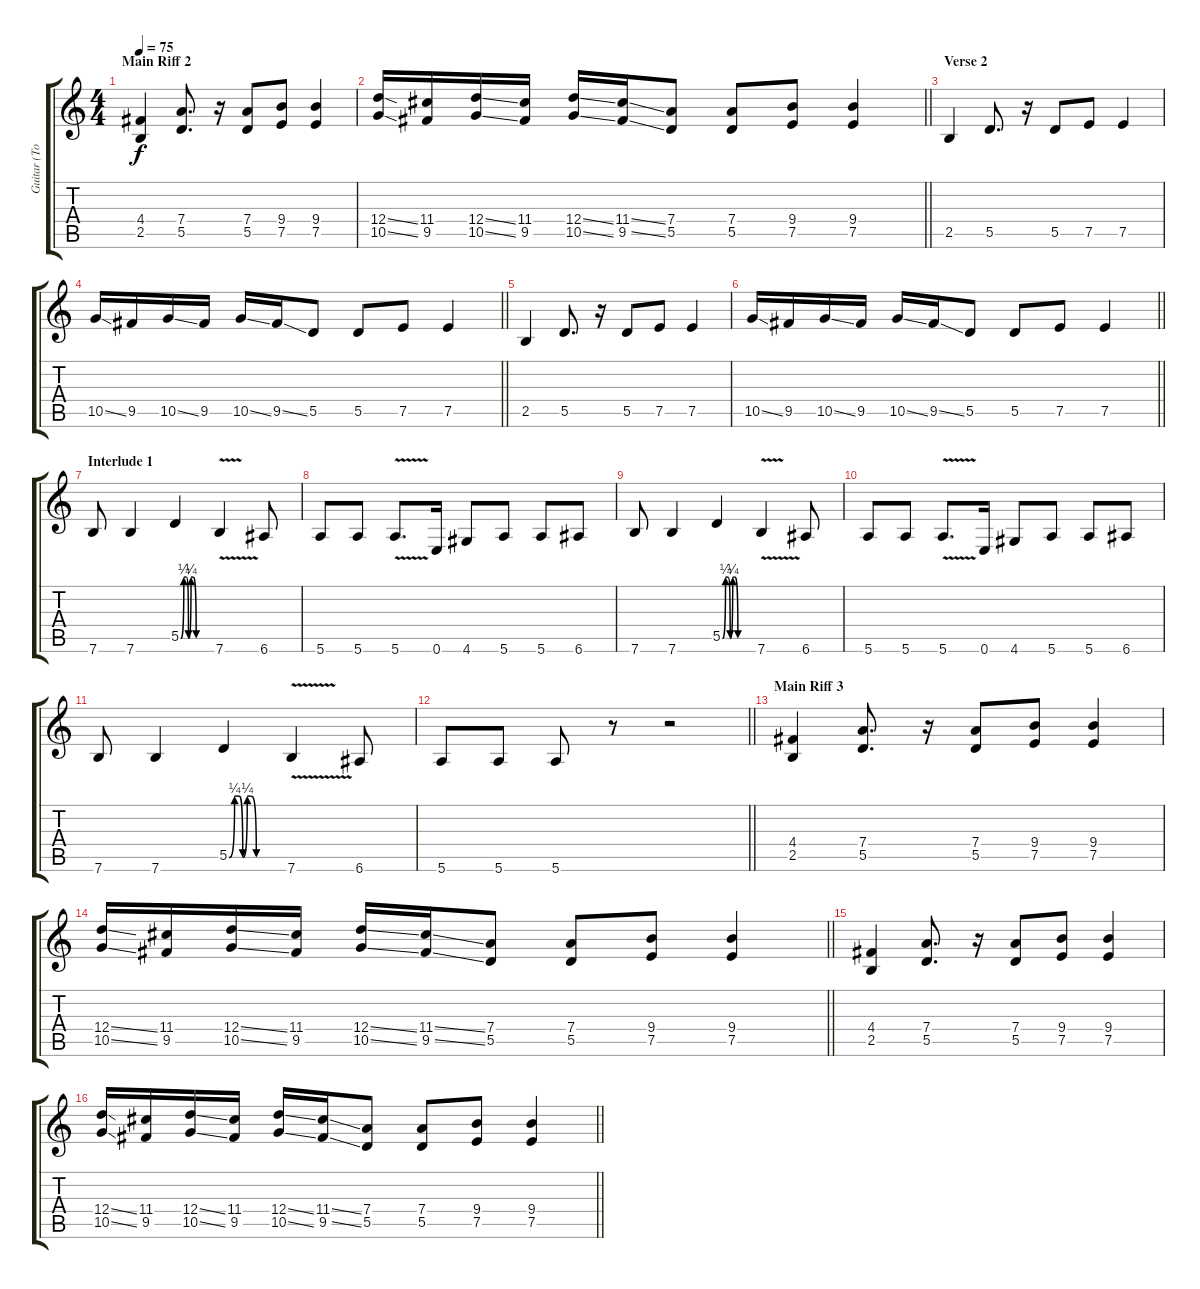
\track ("Guitar (Tony Iommi)" "Guitar (To") {instrument distortionguitar}
\staff {score tabs}
\tuning (E4 B3 G3 D3 A2 E2) {hide}
\ts (4 4)
\section ("" "Main Riff 2")
\tempo 75
\clef g2
\ks c
(4.4 2.5).4{dy f} (7.4 5.5).8{d} r.16 (7.4 5.5).8 (9.4 7.5).8 (9.4 7.5).4 |
\barLineRight lightlight
(12.4{ss} 10.5{ss}).16 (11.4 9.5).16 (12.4{ss} 10.5{ss}).16 (11.4 9.5).16 (12.4{ss} 10.5{ss}).16 (11.4{ss} 9.5{ss}).16 (7.4 5.5).8 (7.4 5.5).8 (9.4 7.5).8 (9.4 7.5).4 |
\section ("" "Verse 2")
2.5.4 5.5.8{d} r.16 5.5.8 7.5.8 7.5.4 |
\barLineRight lightlight
10.5{ss}.16 9.5.16 10.5{ss}.16 9.5.16 10.5{ss}.16 9.5{ss}.16 5.5.8 5.5.8 7.5.8 7.5.4 |
2.5.4 5.5.8{d} r.16 5.5.8 7.5.8 7.5.4 |
\barLineRight lightlight
10.5{ss}.16 9.5.16 10.5{ss}.16 9.5.16 10.5{ss}.16 9.5{ss}.16 5.5.8 5.5.8 7.5.8 7.5.4 |
\section ("" "Interlude 1")
7.6.8 7.6.4 5.5{be (custom 0 0 6 1 11 1 15 0 20 1 24 1 30 0 60 0)}.4 7.6{v}.4 6.6.8 |
5.6.8 5.6.8 5.6{v}.8{d} 0.6.16 4.6.8 5.6.8 5.6.8 6.6.8 |
7.6.8 7.6.4 5.5{be (custom 0 0 6 1 11 1 15 0 20 1 24 1 30 0 60 0)}.4 7.6{v}.4 6.6.8 |
5.6.8 5.6.8 5.6{v}.8{d} 0.6.16 4.6.8 5.6.8 5.6.8 6.6.8 |
7.6.8 7.6.4 5.5{be (custom 0 0 6 1 11 1 15 0 20 1 24 1 30 0 60 0)}.4 7.6{v}.4 6.6.8 |
\barLineRight lightlight
5.6.8 5.6.8 5.6.8 r.8 r.2 |
\section ("" "Main Riff 3")
(4.4 2.5).4 (7.4 5.5).8{d} r.16 (7.4 5.5).8 (9.4 7.5).8 (9.4 7.5).4 |
\barLineRight lightlight
(12.4{ss} 10.5{ss}).16 (11.4 9.5).16 (12.4{ss} 10.5{ss}).16 (11.4 9.5).16 (12.4{ss} 10.5{ss}).16 (11.4{ss} 9.5{ss}).16 (7.4 5.5).8 (7.4 5.5).8 (9.4 7.5).8 (9.4 7.5).4 |
(4.4 2.5).4 (7.4 5.5).8{d} r.16 (7.4 5.5).8 (9.4 7.5).8 (9.4 7.5).4 |
\barLineRight lightlight
(12.4{ss} 10.5{ss}).16 (11.4 9.5).16 (12.4{ss} 10.5{ss}).16 (11.4 9.5).16 (12.4{ss} 10.5{ss}).16 (11.4{ss} 9.5{ss}).16 (7.4 5.5).8 (7.4 5.5).8 (9.4 7.5).8 (9.4 7.5).4
